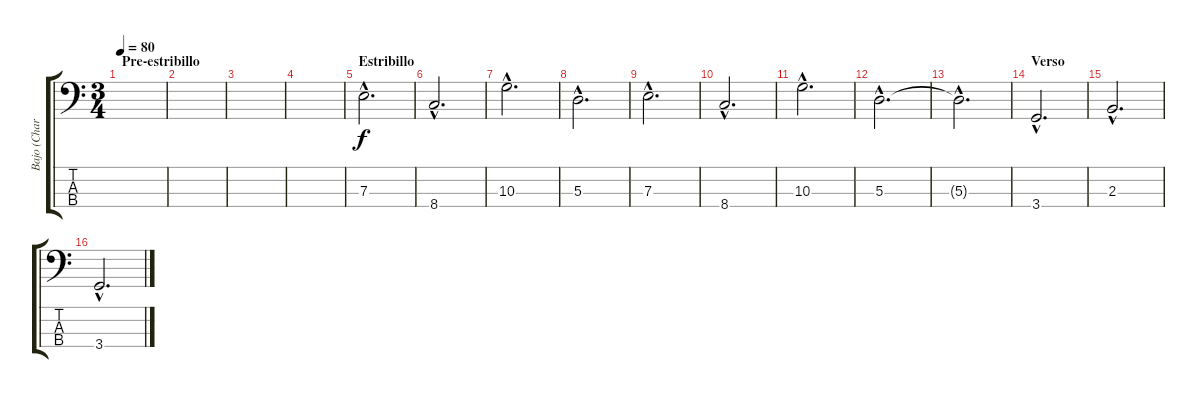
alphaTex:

\track ("Bajo (Charles)" "Bajo (Char") {instrument electricbassfinger}
\staff {score tabs}
\tuning (G2 D2 A1 E1) {hide}
\ts (3 4)
\section ("" "Pre-estribillo")
\tempo 80
\clef f4
\ks c
|
|
|
|
\section ("" "Estribillo")
7.3{hac}.2{d} |
8.4{hac}.2{d} |
10.3{hac}.2{d} |
5.3{hac}.2{d} |
7.3{hac}.2{d} |
8.4{hac}.2{d} |
10.3{hac}.2{d} |
5.3{hac}.2{d} |
5.3{hac t}.2{d} |
\section ("" "Verso")
3.4{hac}.2{d} |
2.3{hac}.2{d} |
3.4{hac}.2{d}
